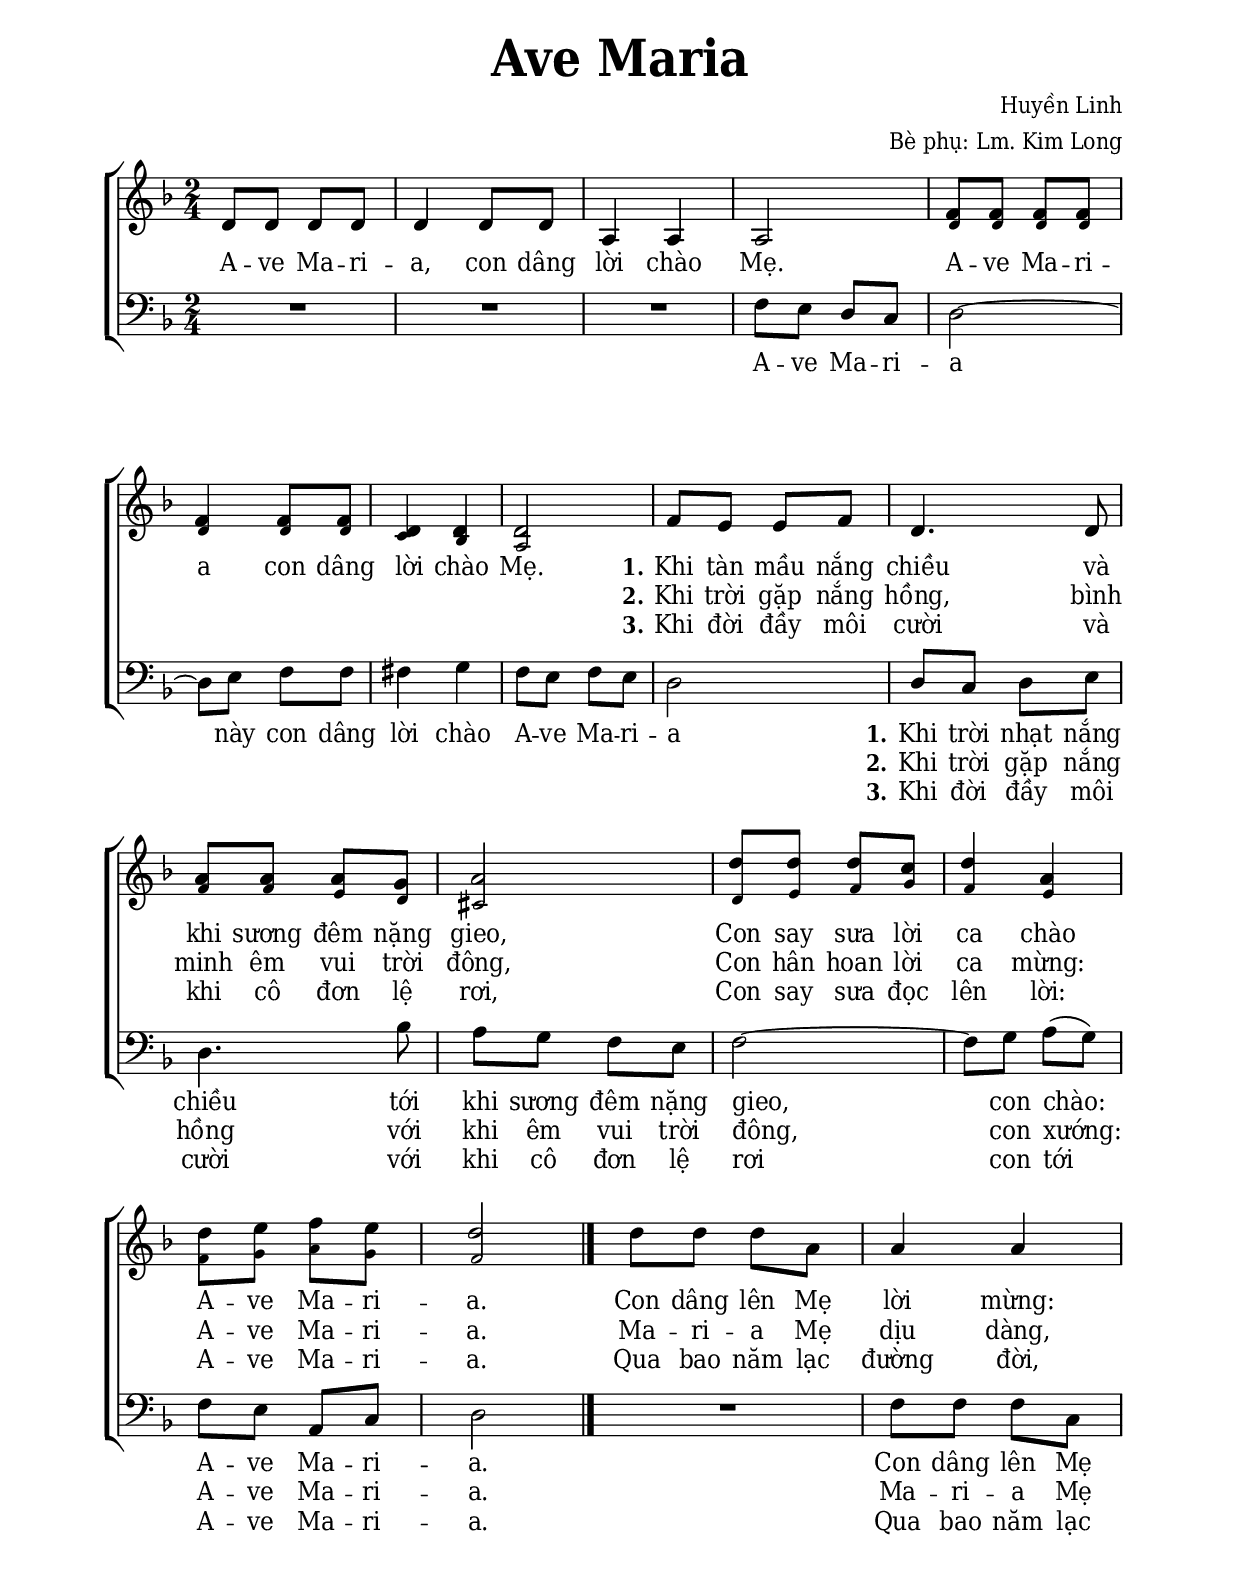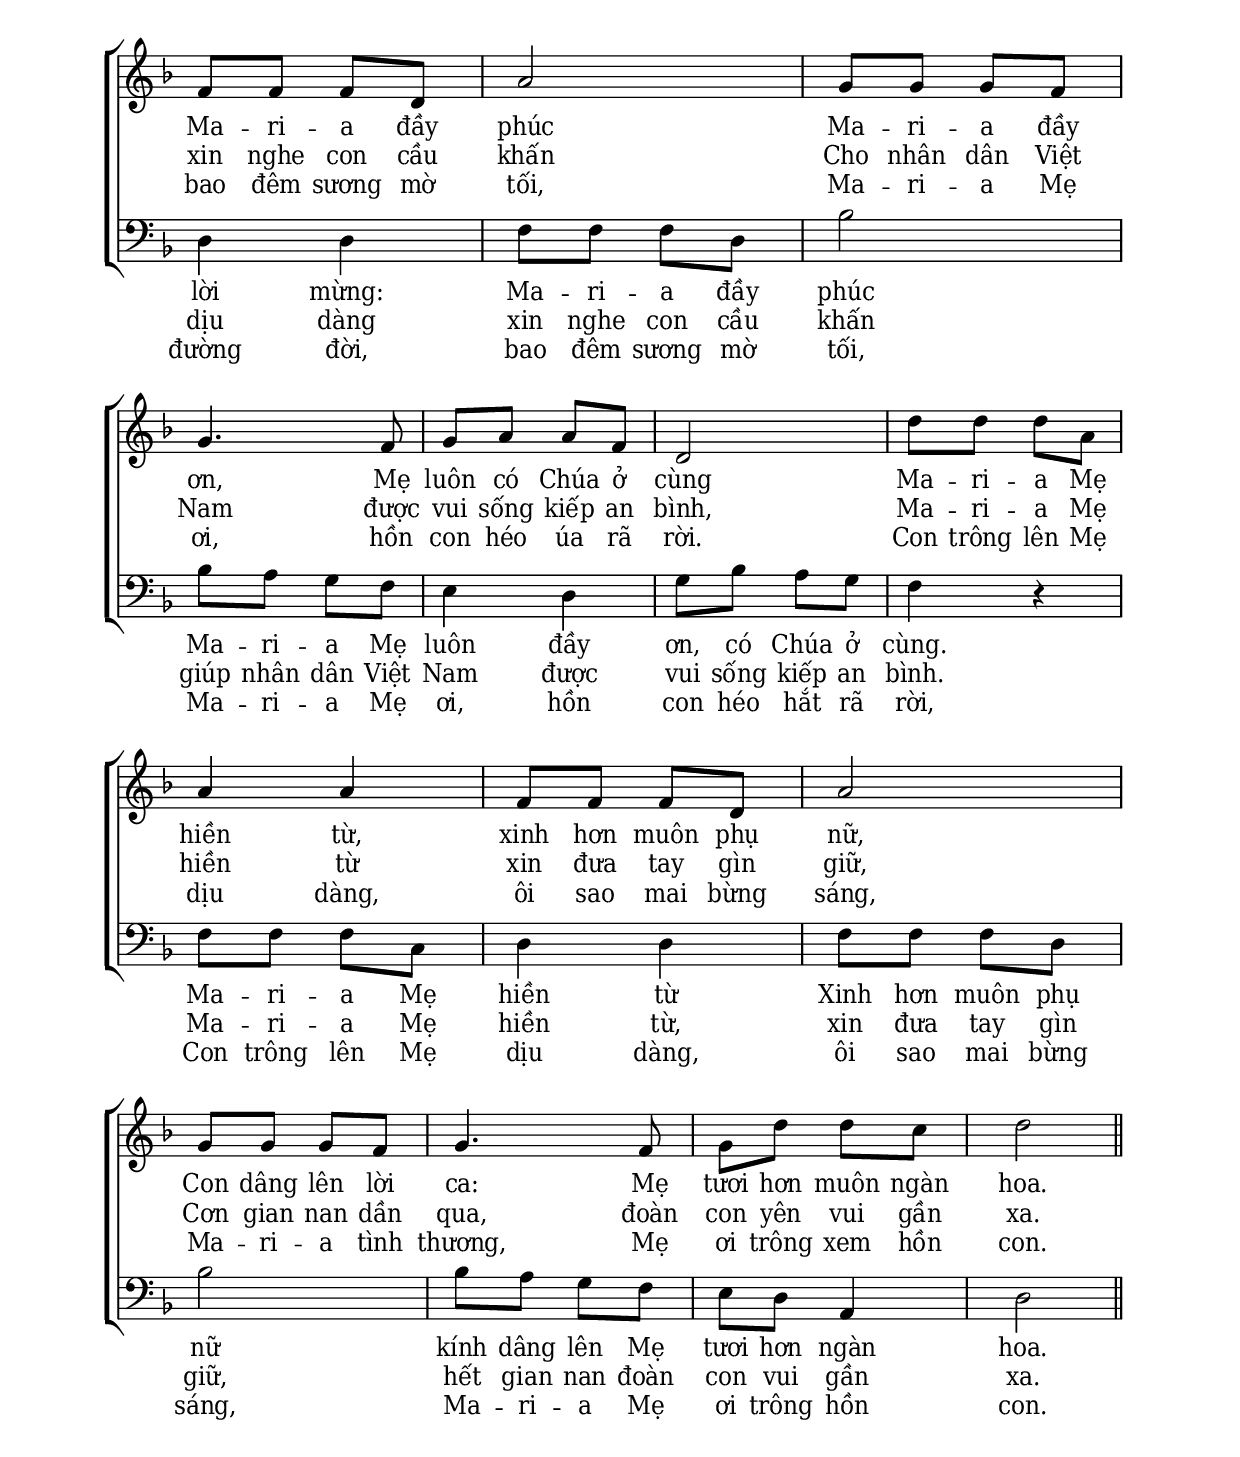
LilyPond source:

% Cài đặt chung
\version "2.22.1"
\include "english.ly"

\header {
  title = \markup { \fontsize #3 "Ave Maria" }
  composer = "Huyền Linh"
  arranger = "Bè phụ: Lm. Kim Long"
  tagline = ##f
}

% Nhạc
nhacDiepKhucSop = \relative c' {
  d8 d d d |
  d4 d8 d |
  a4 a |
  a2 |
  f'8 f f f |
  f4 f8 f |
  d4 d |
  d2 |
  f8 e e f |
  d4. d8 |
  a' a a g |
  a2 |
  d8 d d c |
  d4 a |
  d8 e f e |
  d2 \bar "|."
  
  d8 d d a |
  a4 a |
  f8 f f d |
  a'2 |
  g8 g g f |
  g4. f8 |
  g a a f |
  d2 |
  d'8 d d a |
  a4 a |
  f8 f f d |
  a'2 |
  g8 g g f |
  g4. f8 |
  g d' d c |
  d2 \bar "||"
}

nhacDiepKhucAlto = \relative c' {
  d8 d d d |
  d4 d8 d |
  a4 a |
  a2 |
  d8 d d d |
  d4 d8 d |
  c4 bf |
  a2 |
  f'8 e e f |
  d4. d8 |
  f f e d |
  cs2 |
  d8 e f g |
  f4 e |
  f8 g a g |
  f2
}

nhacDiepKhucBas = \relative c {
  R2*3
  f8 e d c |
  d2 ~ |
  d8 e f f |
  fs4 g |
  f8 e f e |
  d2 |
  d8 c d e |
  d4. bf'8 |
  a g f e |
  f2 ~ |
  f8 g a (g) |
  f e a, c |
  d2 |
  R2
  f8 f f c |
  d4 d |
  f8 f f d |
  bf'2 |
  bf8 a g f |
  e4 d |
  g8 bf a g |
  f4 r |
  f8 f f c |
  d4 d |
  f8 f f d |
  bf'2 |
  bf8 a g f |
  e d a4 |
  d2
}

% Lời
loiPhienKhucSopMot = \lyricmode {
  A -- ve Ma -- ri -- a, con dâng lời chào Mẹ.
  A -- ve Ma -- ri -- a con dâng lời chào Mẹ.
  
  \set stanza = "1."
  Khi tàn mầu nắng chiều
  và khi sương đêm nặng gieo,
  Con say sưa lời ca chào
  A -- ve Ma -- ri -- a.
  Con dâng lên Mẹ lời mừng:
  Ma -- ri -- a đầy phúc
  Ma -- ri -- a đầy ơn,
  Mẹ luôn có Chúa ở cùng
  Ma -- ri -- a Mẹ hiền từ,
  xinh hơn muôn phụ nữ,
  Con dâng lên lời ca:
  Mẹ tươi hơn muôn ngàn hoa.
}

loiPhienKhucSopHai = \lyricmode {
  \repeat unfold 20 { _ }
  \set stanza = "2."
  Khi trời gặp nắng hồng,
  bình minh êm vui trời đông,
  Con hân hoan lời ca mừng:
  A -- ve Ma -- ri -- a.
  Ma -- ri -- a Mẹ dịu dàng,
  xin nghe con cầu khấn
  Cho nhân dân Việt Nam
  được vui sống kiếp an bình,
  Ma -- ri -- a Mẹ hiền từ
  xin đưa tay gìn giữ,
  Cơn gian nan dần qua,
  đoàn con yên vui gần xa.
}

loiPhienKhucSopBa = \lyricmode {
  \repeat unfold 20 { _ }
  \set stanza = "3."
  Khi đời đầy môi cười
  và khi cô đơn lệ rơi,
  Con say sưa đọc lên lời:
  A -- ve Ma -- ri -- a.
  Qua bao năm lạc đường đời,
  bao đêm sương mờ tối,
  Ma -- ri -- a Mẹ ơi,
  hồn con héo úa rã rời.
  Con trông lên Mẹ dịu dàng,
  ôi sao mai bừng sáng,
  Ma -- ri -- a tình thương,
  Mẹ ơi trông xem hồn con.
}

loiPhienKhucBasMot = \lyricmode {
  A -- ve Ma -- ri -- a này con dâng lời chào
  A -- ve Ma -- ri -- a
  
  \set stanza = "1."
  Khi trời nhạt nắng chiều
  tới khi sương đêm nặng gieo,
  con chào:
  A -- ve Ma -- ri -- a.
  Con dâng lên Mẹ lời mừng:
  Ma -- ri -- a đầy phúc
  Ma -- ri -- a Mẹ luôn đầy ơn,
  có Chúa ở cùng.
  Ma -- ri -- a Mẹ hiền từ
  Xinh hơn muôn phụ nữ
  kính dâng lên Mẹ tươi hơn ngàn hoa.
}

loiPhienKhucBasHai = \lyricmode {
  \repeat unfold 15 { _ }
  \set stanza = "2."
  Khi trời gặp nắng hồng
  với khi êm vui trời đông,
  con xướng:
  A -- ve Ma -- ri -- a.
  Ma -- ri -- a Mẹ dịu dàng
  xin nghe con cầu khấn
  giúp nhân dân Việt Nam
  được vui sống kiếp an bình.
  Ma -- ri -- a Mẹ hiền từ,
  xin đưa tay gìn giữ,
  hết gian nan đoàn con vui gần xa.
}

loiPhienKhucBasBa = \lyricmode {
  \repeat unfold 15 { _ }
  \set stanza = "3."
  Khi đời đầy môi cười
  với khi cô đơn lệ rơi
  con tới
  A -- ve Ma -- ri -- a.
  Qua bao năm lạc đường đời,
  bao đêm sương mờ tối,
  Ma -- ri -- a Mẹ ơi,
  hồn con héo hắt rã rời,
  Con trông lên Mẹ dịu dàng,
  ôi sao mai bừng sáng,
  Ma -- ri -- a Mẹ ơi trông hồn con.
}


% Dàn trang
\paper {
  #(set-paper-size "a4")
  top-margin = 20\mm
  bottom-margin = 20\mm
  left-margin = 20\mm
  right-margin = 20\mm
  indent = #0
  #(define fonts
    (make-pango-font-tree
      "Deja Vu Serif Condensed"
      "Deja Vu Serif Condensed"
      "Deja Vu Serif Condensed"
      (/ 20 20)))
  print-page-number = #f
  %page-count = #1
}

TongNhip = {
  \key f \major \time 2/4
  \set Timing.beamExceptions = #'()
  \set Timing.baseMoment = #(ly:make-moment 1/4)
  \set Timing.beatStructure = #'(1 1)
}

% Đổi kích thước nốt cho bè phụ
notBePhu =
#(define-music-function (font-size music) (number? ly:music?)
   (for-some-music
     (lambda (m)
       (if (music-is-of-type? m 'rhythmic-event)
           (begin
             (set! (ly:music-property m 'tweaks)
                   (cons `(font-size . ,font-size)
                         (ly:music-property m 'tweaks)))
             #t)
           #f))
     music)
   music)

\score {
  \new ChoirStaff <<
    \new Staff \with {
        \consists "Merge_rests_engraver"
        printPartCombineTexts = ##f
      }
      <<
      \new Voice \TongNhip \partCombine 
        \nhacDiepKhucSop
        \notBePhu -2 { \nhacDiepKhucAlto }
      \new NullVoice = beSop \nhacDiepKhucSop
      \new Lyrics \lyricsto beSop \loiPhienKhucSopMot
      \new Lyrics \lyricsto beSop \loiPhienKhucSopHai
      \new Lyrics \lyricsto beSop \loiPhienKhucSopBa
      >>
    \new Staff <<
        \clef "bass"
        \new Voice = beBas {
          \TongNhip \nhacDiepKhucBas
        }
      \new Lyrics \lyricsto beBas \loiPhienKhucBasMot
      \new Lyrics \lyricsto beBas \loiPhienKhucBasHai
      \new Lyrics \lyricsto beBas \loiPhienKhucBasBa
    >>
  >>
  \layout {
    \override Lyrics.LyricSpace.minimum-distance = #1
    \override LyricHyphen.minimum-distance = #0.6
    \override Score.BarNumber.break-visibility = ##(#f #f #f)
    \override Score.SpacingSpanner.uniform-stretching = ##t
  }
}